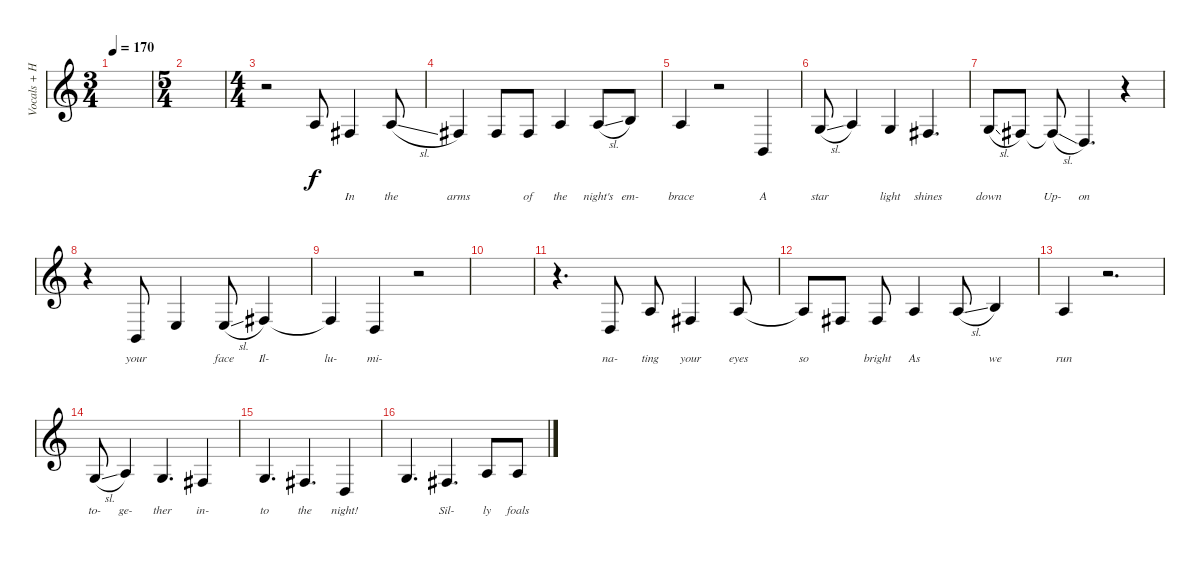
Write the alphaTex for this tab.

\track ("Vocals + Harmonies" "Vocals + H") {instrument shanai}
\staff {score}
\tuning (E4 B3 G3 D3 A2 E2) {hide}
\ts (3 4)
\tempo 170
\clef g2
\ks c
|
\ts (5 4)
|
\ts (4 4)
r.2 7.4.8{lyrics (0 "") lyrics (1 "") lyrics (2 "") lyrics (3 "") lyrics (4 "")} 4.4.4{lyrics (0 "In") lyrics (1 "") lyrics (2 "") lyrics (3 "") lyrics (4 "")} 7.4{sl}.8{lyrics (0 "the") lyrics (1 "") lyrics (2 "") lyrics (3 "") lyrics (4 "")} |
4.4.4{lyrics (0 "arms") lyrics (1 "") lyrics (2 "") lyrics (3 "") lyrics (4 "")} 4.4.8{lyrics (0 "") lyrics (1 "") lyrics (2 "") lyrics (3 "") lyrics (4 "")} 4.4.8{lyrics (0 "of") lyrics (1 "") lyrics (2 "") lyrics (3 "") lyrics (4 "")} 7.4.4{lyrics (0 "the") lyrics (1 "") lyrics (2 "") lyrics (3 "") lyrics (4 "")} 7.4{sl}.8{lyrics (0 "night's") lyrics (1 "") lyrics (2 "") lyrics (3 "") lyrics (4 "")} 9.4.8{lyrics (0 "em-") lyrics (1 "") lyrics (2 "") lyrics (3 "") lyrics (4 "")} |
7.4.4{lyrics (0 "brace") lyrics (1 "") lyrics (2 "") lyrics (3 "") lyrics (4 "")} r.2 2.5.4{lyrics (0 "A") lyrics (1 "") lyrics (2 "") lyrics (3 "") lyrics (4 "")} |
5.4{sl}.8{lyrics (0 "star") lyrics (1 "") lyrics (2 "") lyrics (3 "") lyrics (4 "")} 7.4.4{lyrics (0 "") lyrics (1 "") lyrics (2 "") lyrics (3 "") lyrics (4 "")} 5.4.4{lyrics (0 "light") lyrics (1 "") lyrics (2 "") lyrics (3 "") lyrics (4 "")} 4.4.4{d lyrics (0 "shines") lyrics (1 "") lyrics (2 "") lyrics (3 "") lyrics (4 "")} |
5.4{sl}.8{lyrics (0 "down") lyrics (1 "") lyrics (2 "") lyrics (3 "") lyrics (4 "")} 4.4.8{lyrics (0 "") lyrics (1 "") lyrics (2 "") lyrics (3 "") lyrics (4 "")} 4.4{sl t}.8{lyrics (0 "Up-") lyrics (1 "") lyrics (2 "") lyrics (3 "") lyrics (4 "")} 0.4.4{d lyrics (0 "on") lyrics (1 "") lyrics (2 "") lyrics (3 "") lyrics (4 "")} r.4 |
r.4 2.5.8{lyrics (0 "your") lyrics (1 "") lyrics (2 "") lyrics (3 "") lyrics (4 "")} 2.4.4{lyrics (0 "") lyrics (1 "") lyrics (2 "") lyrics (3 "") lyrics (4 "")} 2.4{sl}.8{lyrics (0 "face") lyrics (1 "") lyrics (2 "") lyrics (3 "") lyrics (4 "")} 4.4.4{lyrics (0 "Il-") lyrics (1 "") lyrics (2 "") lyrics (3 "") lyrics (4 "")} |
4.4{t}.4{lyrics (0 "lu-") lyrics (1 "") lyrics (2 "") lyrics (3 "") lyrics (4 "")} 0.4.4{lyrics (0 "mi-") lyrics (1 "") lyrics (2 "") lyrics (3 "") lyrics (4 "")} r.2 |
|
r.4{d} 5.5.8{lyrics (0 "na-") lyrics (1 "") lyrics (2 "") lyrics (3 "") lyrics (4 "")} 7.4.8{lyrics (0 "ting") lyrics (1 "") lyrics (2 "") lyrics (3 "") lyrics (4 "")} 4.4.4{lyrics (0 "your") lyrics (1 "") lyrics (2 "") lyrics (3 "") lyrics (4 "")} 7.4.8{lyrics (0 "eyes") lyrics (1 "") lyrics (2 "") lyrics (3 "") lyrics (4 "")} |
7.4{t}.8{lyrics (0 "so") lyrics (1 "") lyrics (2 "") lyrics (3 "") lyrics (4 "")} 4.4.8{lyrics (0 "") lyrics (1 "") lyrics (2 "") lyrics (3 "") lyrics (4 "")} 4.4.8{lyrics (0 "bright") lyrics (1 "") lyrics (2 "") lyrics (3 "") lyrics (4 "")} 7.4.4{lyrics (0 "As") lyrics (1 "") lyrics (2 "") lyrics (3 "") lyrics (4 "")} 7.4{sl}.8{lyrics (0 "") lyrics (1 "") lyrics (2 "") lyrics (3 "") lyrics (4 "")} 9.4.4{lyrics (0 "we") lyrics (1 "") lyrics (2 "") lyrics (3 "") lyrics (4 "")} |
7.4.4{lyrics (0 "run") lyrics (1 "") lyrics (2 "") lyrics (3 "") lyrics (4 "")} r.2{d} |
5.4{sl}.8{lyrics (0 "to-") lyrics (1 "") lyrics (2 "") lyrics (3 "") lyrics (4 "")} 7.4.4{lyrics (0 "ge-") lyrics (1 "") lyrics (2 "") lyrics (3 "") lyrics (4 "")} 5.4.4{d lyrics (0 "ther") lyrics (1 "") lyrics (2 "") lyrics (3 "") lyrics (4 "")} 4.4.4{lyrics (0 "in-") lyrics (1 "") lyrics (2 "") lyrics (3 "") lyrics (4 "")} |
5.4.4{d lyrics (0 "to") lyrics (1 "") lyrics (2 "") lyrics (3 "") lyrics (4 "")} 4.4.4{d lyrics (0 "the") lyrics (1 "") lyrics (2 "") lyrics (3 "") lyrics (4 "")} 0.4.4{lyrics (0 "night!") lyrics (1 "") lyrics (2 "") lyrics (3 "") lyrics (4 "")} |
5.4.4{d lyrics (0 "") lyrics (1 "") lyrics (2 "") lyrics (3 "") lyrics (4 "")} 4.4.4{d lyrics (0 "Sil-") lyrics (1 "") lyrics (2 "") lyrics (3 "") lyrics (4 "")} 7.4.8{lyrics (0 "ly") lyrics (1 "") lyrics (2 "") lyrics (3 "") lyrics (4 "")} 7.4.8{lyrics (0 "foals") lyrics (1 "") lyrics (2 "") lyrics (3 "") lyrics (4 "")}
